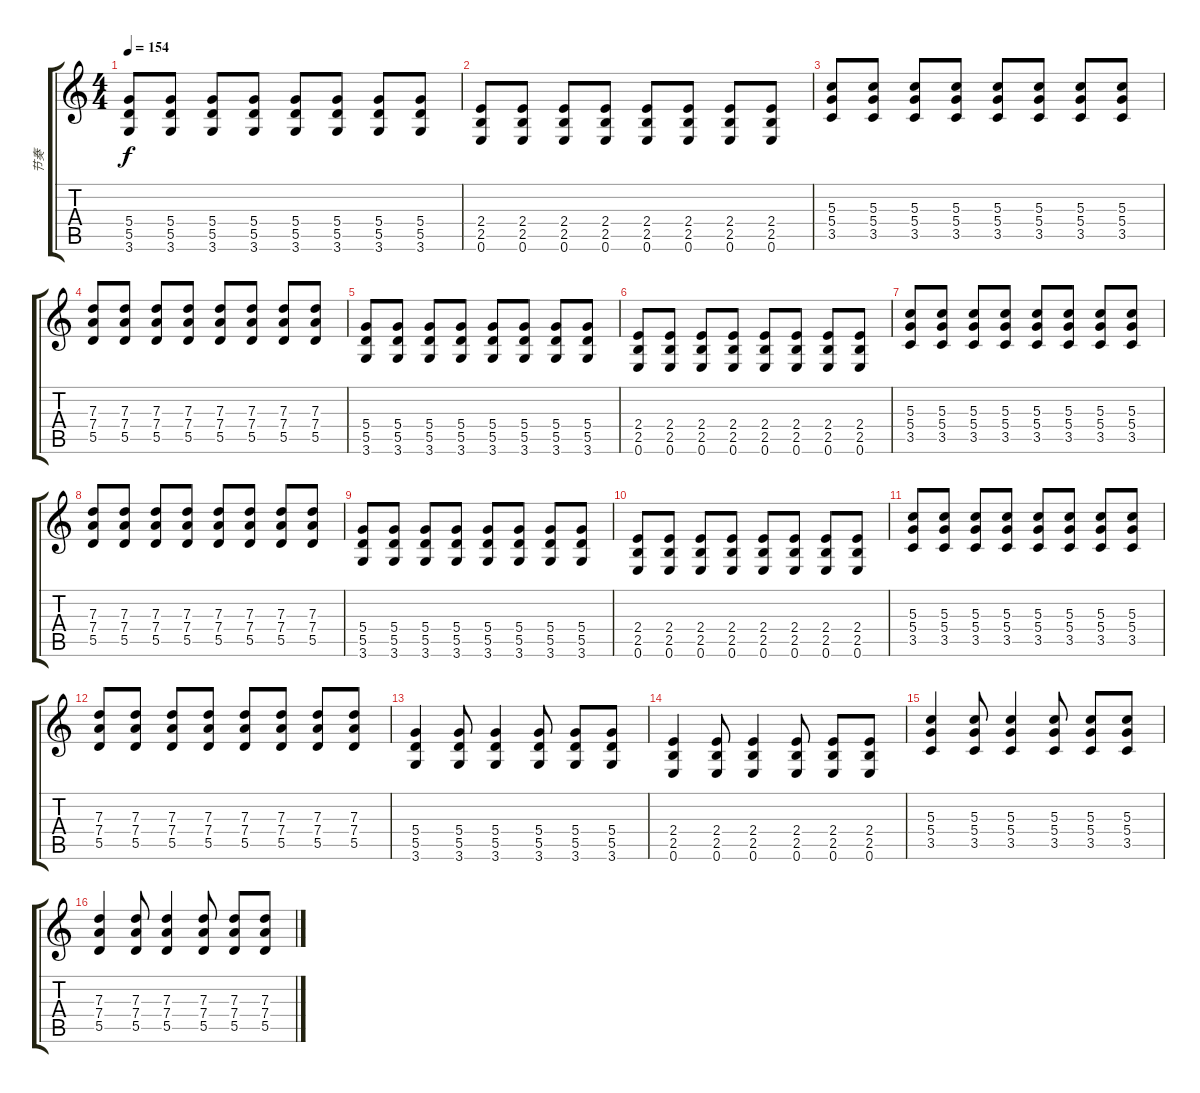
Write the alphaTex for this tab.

\track ("节奏" "节奏") {instrument overdrivenguitar}
\staff {score tabs}
\tuning (E4 B3 G3 D3 A2 E2) {hide}
\ts (4 4)
\tempo 154
\clef g2
\ks c
(5.4 5.5 3.6).8{dy f} (5.4 5.5 3.6).8 (5.4 5.5 3.6).8 (5.4 5.5 3.6).8 (5.4 5.5 3.6).8 (5.4 5.5 3.6).8 (5.4 5.5 3.6).8 (5.4 5.5 3.6).8 |
(2.4 2.5 0.6).8 (2.4 2.5 0.6).8 (2.4 2.5 0.6).8 (2.4 2.5 0.6).8 (2.4 2.5 0.6).8 (2.4 2.5 0.6).8 (2.4 2.5 0.6).8 (2.4 2.5 0.6).8 |
(5.3 5.4 3.5).8 (5.3 5.4 3.5).8 (5.3 5.4 3.5).8 (5.3 5.4 3.5).8 (5.3 5.4 3.5).8 (5.3 5.4 3.5).8 (5.3 5.4 3.5).8 (5.3 5.4 3.5).8 |
(7.3 7.4 5.5).8 (7.3 7.4 5.5).8 (7.3 7.4 5.5).8 (7.3 7.4 5.5).8 (7.3 7.4 5.5).8 (7.3 7.4 5.5).8 (7.3 7.4 5.5).8 (7.3 7.4 5.5).8 |
(5.4 5.5 3.6).8 (5.4 5.5 3.6).8 (5.4 5.5 3.6).8 (5.4 5.5 3.6).8 (5.4 5.5 3.6).8 (5.4 5.5 3.6).8 (5.4 5.5 3.6).8 (5.4 5.5 3.6).8 |
(2.4 2.5 0.6).8 (2.4 2.5 0.6).8 (2.4 2.5 0.6).8 (2.4 2.5 0.6).8 (2.4 2.5 0.6).8 (2.4 2.5 0.6).8 (2.4 2.5 0.6).8 (2.4 2.5 0.6).8 |
(5.3 5.4 3.5).8 (5.3 5.4 3.5).8 (5.3 5.4 3.5).8 (5.3 5.4 3.5).8 (5.3 5.4 3.5).8 (5.3 5.4 3.5).8 (5.3 5.4 3.5).8 (5.3 5.4 3.5).8 |
(7.3 7.4 5.5).8 (7.3 7.4 5.5).8 (7.3 7.4 5.5).8 (7.3 7.4 5.5).8 (7.3 7.4 5.5).8 (7.3 7.4 5.5).8 (7.3 7.4 5.5).8 (7.3 7.4 5.5).8 |
(5.4 5.5 3.6).8 (5.4 5.5 3.6).8 (5.4 5.5 3.6).8 (5.4 5.5 3.6).8 (5.4 5.5 3.6).8 (5.4 5.5 3.6).8 (5.4 5.5 3.6).8 (5.4 5.5 3.6).8 |
(2.4 2.5 0.6).8 (2.4 2.5 0.6).8 (2.4 2.5 0.6).8 (2.4 2.5 0.6).8 (2.4 2.5 0.6).8 (2.4 2.5 0.6).8 (2.4 2.5 0.6).8 (2.4 2.5 0.6).8 |
(5.3 5.4 3.5).8 (5.3 5.4 3.5).8 (5.3 5.4 3.5).8 (5.3 5.4 3.5).8 (5.3 5.4 3.5).8 (5.3 5.4 3.5).8 (5.3 5.4 3.5).8 (5.3 5.4 3.5).8 |
(7.3 7.4 5.5).8 (7.3 7.4 5.5).8 (7.3 7.4 5.5).8 (7.3 7.4 5.5).8 (7.3 7.4 5.5).8 (7.3 7.4 5.5).8 (7.3 7.4 5.5).8 (7.3 7.4 5.5).8 |
(5.4 5.5 3.6).4 (5.4 5.5 3.6).8 (5.4 5.5 3.6).4 (5.4 5.5 3.6).8 (5.4 5.5 3.6).8 (5.4 5.5 3.6).8 |
(2.4 2.5 0.6).4 (2.4 2.5 0.6).8 (2.4 2.5 0.6).4 (2.4 2.5 0.6).8 (2.4 2.5 0.6).8 (2.4 2.5 0.6).8 |
(5.3 5.4 3.5).4 (5.3 5.4 3.5).8 (5.3 5.4 3.5).4 (5.3 5.4 3.5).8 (5.3 5.4 3.5).8 (5.3 5.4 3.5).8 |
(7.3 7.4 5.5).4 (7.3 7.4 5.5).8 (7.3 7.4 5.5).4 (7.3 7.4 5.5).8 (7.3 7.4 5.5).8 (7.3 7.4 5.5).8
